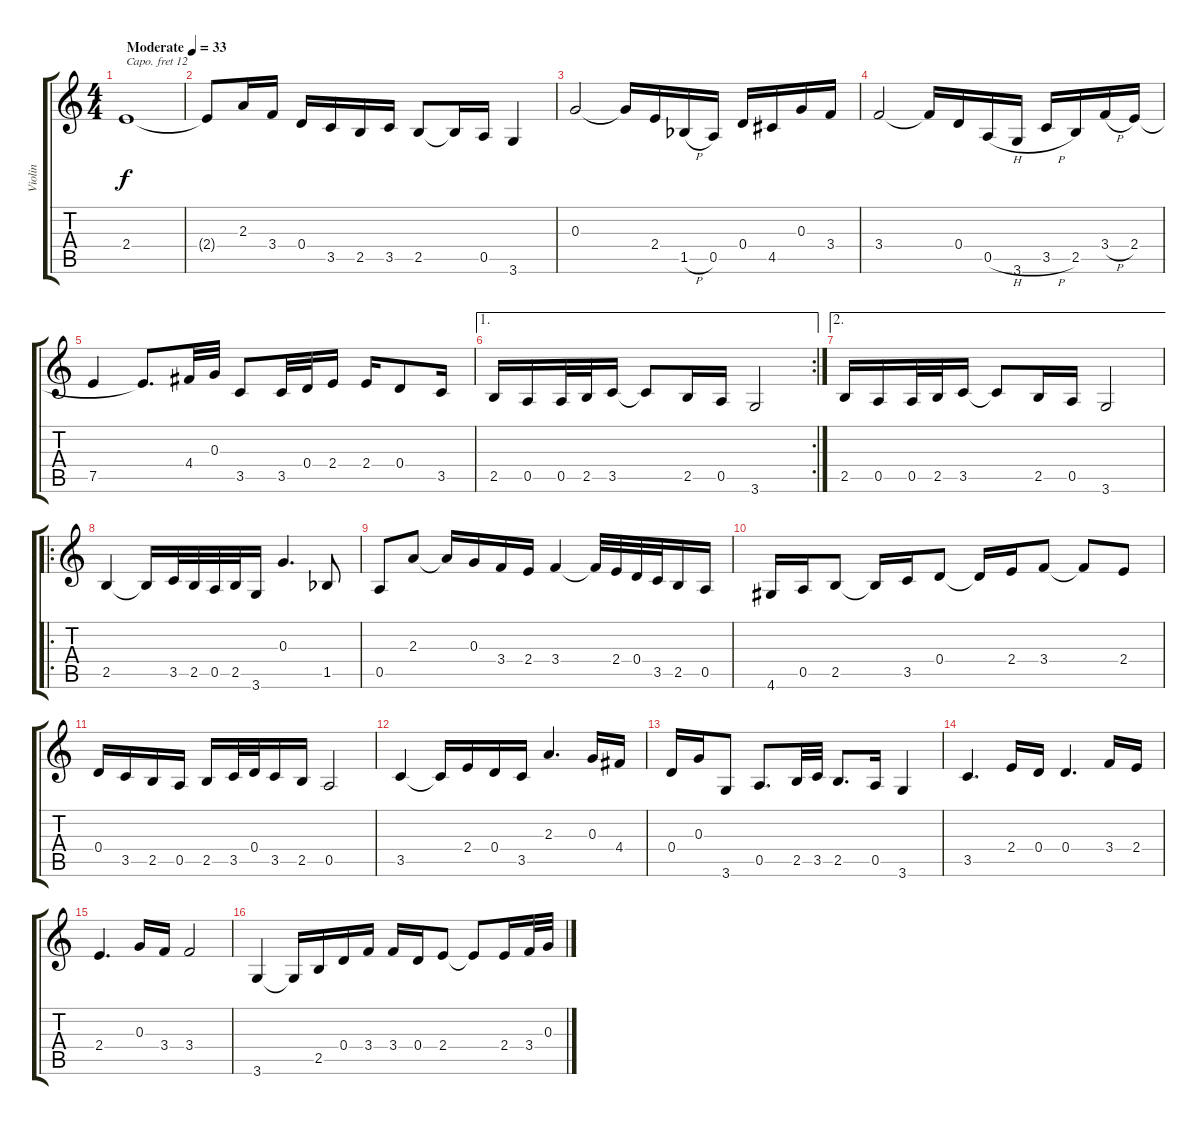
\track ("Violin" "Violin") {instrument violin}
\staff {score tabs}
\capo 12
\tuning (E4 B3 G3 D3 A2 E2) {hide}
\ts (4 4)
\tempo (33 "Moderate")
\clef g2
\ks c
2.4.1{dy f instrument violin} |
2.4{t}.8 2.3.16 3.4.16 0.4.16 3.5.16 2.5.16 3.5.16 2.5.8 2.5{t}.16 0.5.16 3.6.4 |
0.3.2 0.3{t}.16 2.4.16 1.5{h acc b}.16 0.5.16 0.4.16 4.5.16 0.3.16 3.4.16 |
3.4.2 3.4{t}.16 0.4.16 0.5{h}.16 3.6.16 3.5{h}.16 2.5.16 3.4{h}.16 2.4.16 |
7.5.4 2.4{t}.8{d} 4.4.32 0.3.32 3.5.8 3.5.32 0.4.32 2.4.16 2.4.16 0.4.8 3.5.16 |
\ae 1
\rc 2
2.5.16 0.5.16 0.5.32 2.5.32 3.5.16 3.5{t}.8 2.5.16 0.5.16 3.6.2 |
\ae 2
2.5.16 0.5.16 0.5.32 2.5.32 3.5.16 3.5{t}.8 2.5.16 0.5.16 3.6.2 |
\ro
2.5.4 2.5{t}.16 3.5.32 2.5.32 0.5.32 2.5.32 3.6.16 0.3.4{d} 1.5{acc b}.8 |
0.5.8 2.3.8 2.3{t}.16 0.3.16 3.4.16 2.4.16 3.4.4 3.4{t}.32 2.4.32 0.4.32 3.5.32 2.5.16 0.5.16 |
4.6.16 0.5.16 2.5.8 2.5{t}.16 3.5.16 0.4.8 0.4{t}.16 2.4.16 3.4.8 3.4{t}.8 2.4.8 |
0.4.16 3.5.16 2.5.16 0.5.16 2.5.16 3.5.32 0.4.32 3.5.16 2.5.16 0.5.2 |
3.5.4 3.5{t}.16 2.4.16 0.4.16 3.5.16 2.3.4{d} 0.3.16 4.4.16 |
0.4.16 0.3.16 3.6.8 0.5.8{d} 2.5.32 3.5.32 2.5.8{d} 0.5.16 3.6.4 |
3.5.4{d} 2.4.16 0.4.16 0.4.4{d} 3.4.16 2.4.16 |
2.4.4{d} 0.3.16 3.4.16 3.4.2 |
3.6.4 3.6{t}.16 2.5.16 0.4.16 3.4.16 3.4.16 0.4.16 2.4.8 2.4{t}.8 2.4.16 3.4.32 0.3.32
